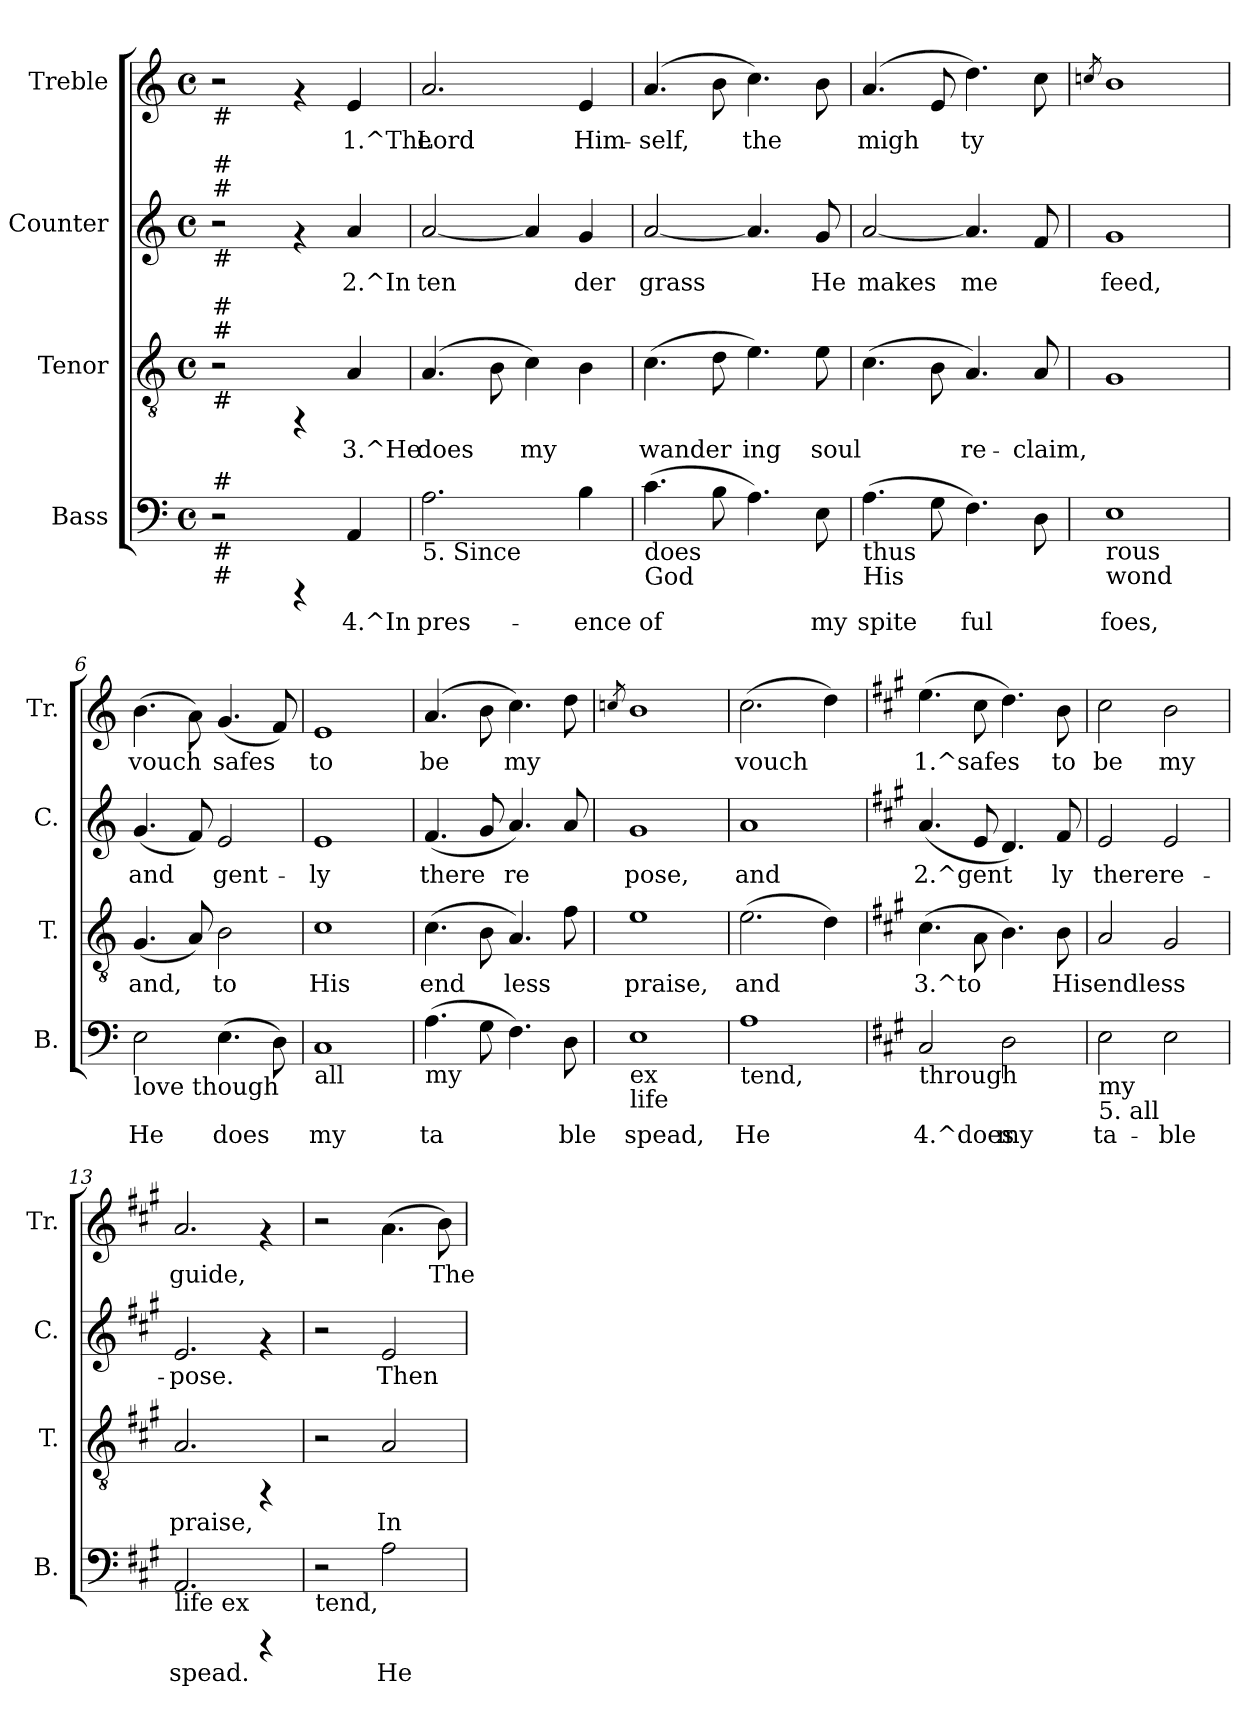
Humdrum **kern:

**kern	**text	**kern	**text	**kern	**text	**kern	**text
*part4	*part4	*part3	*part3	*part2	*part2	*part1	*part1
*staff4	*staff4	*staff3	*staff3	*staff2	*staff2	*staff1	*staff1
*I"Bass	*	*I"Tenor	*	*I"Counter	*	*I"Treble	*
*I'B.	*	*I'T.	*	*I'C.	*	*I'Tr.	*
!!LO:PB:g=z
*stria5	*	*stria5	*	*stria5	*	*stria5	*
*clefF4	*	*clefGv2	*	*clefG2	*	*clefG2	*
*k[]	*	*k[]	*	*k[]	*	*k[]	*
*C:	*	*C:	*	*C:	*	*C:	*
*M4/4	*	*M4/4	*	*M4/4	*	*M4/4	*
*met(c)	*	*met(c)	*	*met(c)	*	*met(c)	*
=1	=1	=1	=1	=1	=1	=1	=1
!	!	!	!	!	!	!LO:TX:b:t=#	!
!	!	!	!	!LO:TX:a:t=#	!	!	!
!	!	!	!	!LO:TX:a:t=#	!	!	!
!	!	!	!	!LO:TX:b:t=#	!	!	!
!	!	!LO:TX:a:t=#	!	!	!	!	!
!	!	!LO:TX:a:t=#	!	!	!	!	!
!	!	!LO:TX:b:t=#	!	!	!	!	!
!LO:TX:a:t=#	!	!	!	!	!	!	!
!LO:TX:b:t=#	!	!	!	!	!	!	!
!LO:TX:b:t=#	!	!	!	!	!	!	!
2r	.	2r	.	2r	.	2r	.
4rCCC	.	4rFF	.	4rf	.	4rf	.
!	!LO:LY:b:rj	!	!LO:LY:b:rj	!	!LO:LY:b:rj	!	!LO:LY:b:rj
4AA/	4.^In	4A/	3.^He	4a/	2.^In	4e/	1.^The
=2	=2	=2	=2	=2	=2	=2	=2
!LO:TX:b:t=5. Since	!	!	!	!	!	!	!
!	!LO:LY:b:rj	!	!LO:LY:b:rj	!	!LO:LY:b:rj	!	!LO:LY:b:rj
2.A\	pres-	(>4.A/	does	[<2a/	ten-	2.a/	Lord
!	!	!	!LO:LY:b:rj	!	!	!	!
.	.	8B\	.	.	.	.	.
!	!	!	!LO:LY:b:rj	!	!LO:LY:b:rj	!	!
.	.	4c\)	my	4a/]	--	.	.
!	!LO:LY:b:rj	!	!LO:LY:b:rj	!	!LO:LY:b:rj	!	!LO:LY:b:rj
4B\	-ence	4B\	.	4g/	-der	4e/	Him-
=3	=3	=3	=3	=3	=3	=3	=3
!LO:TX:b:t=does	!	!	!	!	!	!	!
!LO:TX:b:t=God	!	!	!	!	!	!	!
!	!LO:LY:b:rj	!	!LO:LY:b:rj	!	!LO:LY:b:rj	!	!LO:LY:b:rj
(>4.c\	of	(>4.c\	wander-	[<2a/	grass	(>4.a/	-self,
!	!LO:LY:b:rj	!	!LO:LY:b:rj	!	!	!	!LO:LY:b:rj
8B\	.	8d\	--	.	.	8b\	.
!	!LO:LY:b:rj	!	!LO:LY:b:rj	!	!LO:LY:b:rj	!	!LO:LY:b:rj
4.A\)	.	4.e\)	-ing	4.a/]	.	4.cc\)	the
!	!LO:LY:b:rj	!	!LO:LY:b:rj	!	!LO:LY:b:rj	!	!LO:LY:b:rj
8E\	my	8e\	soul	8g/	He	8b\	.
=4	=4	=4	=4	=4	=4	=4	=4
!LO:TX:b:t=thus	!	!	!	!	!	!	!
!LO:TX:b:t=His	!	!	!	!	!	!	!
!	!LO:LY:b:rj	!	!LO:LY:b:rj	!	!LO:LY:b:rj	!	!LO:LY:b:rj
(>4.A\	spite-	(>4.c\	.	[<2a/	makes	(<4.a/	migh-
!	!LO:LY:b:rj	!	!LO:LY:b:rj	!	!	!	!LO:LY:b:rj
8G\	--	8B\	.	.	.	8e/	--
!	!LO:LY:b:rj	!	!LO:LY:b:rj	!	!LO:LY:b:rj	!	!LO:LY:b:rj
4.F\)	-ful	4.A/)	re-	4.a/]	me	4.dd\)	-ty
!	!LO:LY:b:rj	!	!LO:LY:b:rj	!	!LO:LY:b:rj	!	!LO:LY:b:rj
8D\	.	8A/	-claim,	8f/	.	8cc\	.
=5	=5	=5	=5	=5	=5	=5	=5
.	.	.	.	.	.	8qccn/	.
!LO:TX:b:t=rous	!	!	!	!	!	!	!
!LO:TX:b:t=wond	!	!	!	!	!	!	!
!	!LO:LY:b:rj	!	!LO:LY:b:rj	!	!LO:LY:b:rj	!	!LO:LY:b:rj
1E	foes,	1G	.	1g	feed,	1b	.
=6	=6	=6	=6	=6	=6	=6	=6
!LO:TX:b:t=love though	!	!	!	!	!	!	!
!	!LO:LY:b:rj	!	!LO:LY:b:rj	!	!LO:LY:b:rj	!	!LO:LY:b:rj
2E\	He	(<4.G/	and,	(<4.g/	and	(>4.b\	vouch-
!	!	!	!LO:LY:b:rj	!	!LO:LY:b:rj	!	!LO:LY:b:rj
.	.	8A/)	.	8f/)	.	8a\)	--
!	!LO:LY:b:rj	!	!LO:LY:b:rj	!	!LO:LY:b:rj	!	!LO:LY:b:rj
(>4.E\	does	2B\	to	2e/	gent-	(<4.g/	-safes
!	!LO:LY:b:rj	!	!	!	!	!	!LO:LY:b:rj
8D\)	.	.	.	.	.	8f/)	.
=7	=7	=7	=7	=7	=7	=7	=7
!LO:TX:b:t=all	!	!	!	!	!	!	!
!	!LO:LY:b:rj	!	!LO:LY:b:rj	!	!LO:LY:b:rj	!	!LO:LY:b:rj
1C	my	1c	His	1e	-ly	1e	to
=8	=8	=8	=8	=8	=8	=8	=8
!LO:TX:b:t=my	!	!	!	!	!	!	!
!	!LO:LY:b:rj	!	!LO:LY:b:rj	!	!LO:LY:b:rj	!	!LO:LY:b:rj
(>4.A\	ta-	(>4.c\	end-	(<4.f/	there	(>4.a/	be
!	!LO:LY:b:rj	!	!LO:LY:b:rj	!	!LO:LY:b:rj	!	!LO:LY:b:rj
8G\	--	8B\	--	8g/	.	8b\	.
!	!LO:LY:b:rj	!	!LO:LY:b:rj	!	!LO:LY:b:rj	!	!LO:LY:b:rj
4.F\)	--	4.A/)	-less	4.a/)	re-	4.cc\)	my
!	!LO:LY:b:rj	!	!LO:LY:b:rj	!	!LO:LY:b:rj	!	!LO:LY:b:rj
8D\	-ble	8f\	.	8a/	--	8dd\	.
=9	=9	=9	=9	=9	=9	=9	=9
.	.	.	.	.	.	8qccn/	.
!LO:TX:b:t=ex	!	!	!	!	!	!	!
!LO:TX:b:t=life	!	!	!	!	!	!	!
!	!LO:LY:b:rj	!	!LO:LY:b:rj	!	!LO:LY:b:rj	!	!LO:LY:b:rj
1E	spead,	1e	praise,	1g	-pose,	1b	.
=10	=10	=10	=10	=10	=10	=10	=10
!LO:TX:b:t=tend,	!	!	!	!	!	!	!
!	!LO:LY:b:rj	!	!LO:LY:b:rj	!	!LO:LY:b:rj	!	!LO:LY:b:rj
1A	He	(>2.e\	and	1a	and	(>2.cc>\	vouch-
!	!	!	!LO:LY:b:rj	!	!	!	!LO:LY:b:rj
.	.	4d\)	.	.	.	4dd\)	--
!!LO:PB:g=z
=11	=11	=11	=11	=11	=11	=11	=11
*k[f#c#g#]	*	*k[f#c#g#]	*	*k[f#c#g#]	*	*k[f#c#g#]	*
*A:	*	*A:	*	*A:	*	*A:	*
!LO:TX:b:t=through	!	!	!	!	!	!	!
!	!LO:LY:b:rj	!	!LO:LY:b:rj	!	!LO:LY:b:rj	!	!LO:LY:b:rj
2C#/	4.^does	(>4.c#\	3.^to	(<4.a/	2.^gent-	(>4.ee\	-1.^safes-
!	!	!	!LO:LY:b:rj	!	!LO:LY:b:rj	!	!LO:LY:b:rj
.	.	8A\	.	8e/	--	8cc#\	--
!	!LO:LY:b:rj	!	!LO:LY:b:rj	!	!LO:LY:b:rj	!	!LO:LY:b:rj
2D\	my	4.B\)	.	4.d/)	--	4.dd\)	--
!	!	!	!LO:LY:b:rj	!	!LO:LY:b:rj	!	!LO:LY:b:rj
.	.	8B\	His	8f#/	-ly	8b\	-to
=12	=12	=12	=12	=12	=12	=12	=12
!LO:TX:b:t=my	!	!	!	!	!	!	!
!LO:TX:b:t=5. all	!	!	!	!	!	!	!
!	!LO:LY:b:rj	!	!LO:LY:b:rj	!	!LO:LY:b:rj	!	!LO:LY:b:rj
2E\	ta-	2A/	endless	2e/	there	2cc#\	be
!	!LO:LY:b:rj	!	!LO:LY:b:rj	!	!LO:LY:b:rj	!	!LO:LY:b:rj
2E\	-ble	2G#/	.	2e/	re-	2b\	my
=13	=13	=13	=13	=13	=13	=13	=13
!LO:TX:b:t=life ex	!	!	!	!	!	!	!
!	!LO:LY:b:rj	!	!LO:LY:b:rj	!	!LO:LY:b:rj	!	!LO:LY:b:rj
2.AA/	spead.	2.A/	praise,	2.e/	-pose.	2.a/	guide,
4rCCC	.	4rFF	.	4rf	.	4rf	.
=14	=14	=14	=14	=14	=14	=14	=14
!LO:TX:b:t=tend,	!	!	!	!	!	!	!
2r	.	2r	.	2r	.	2r	.
!	!LO:LY:b:rj	!	!LO:LY:b:rj	!	!LO:LY:b:rj	!	!LO:LY:b:rj
2A\	He	2A/	In-	2e/	Then	(>4.a\	.
!	!	!	!	!	!	!	!LO:LY:b:rj
.	.	.	.	.	.	8b\)	The
=	=	=	=	=	=	=	=
*-	*-	*-	*-	*-	*-	*-	*-
